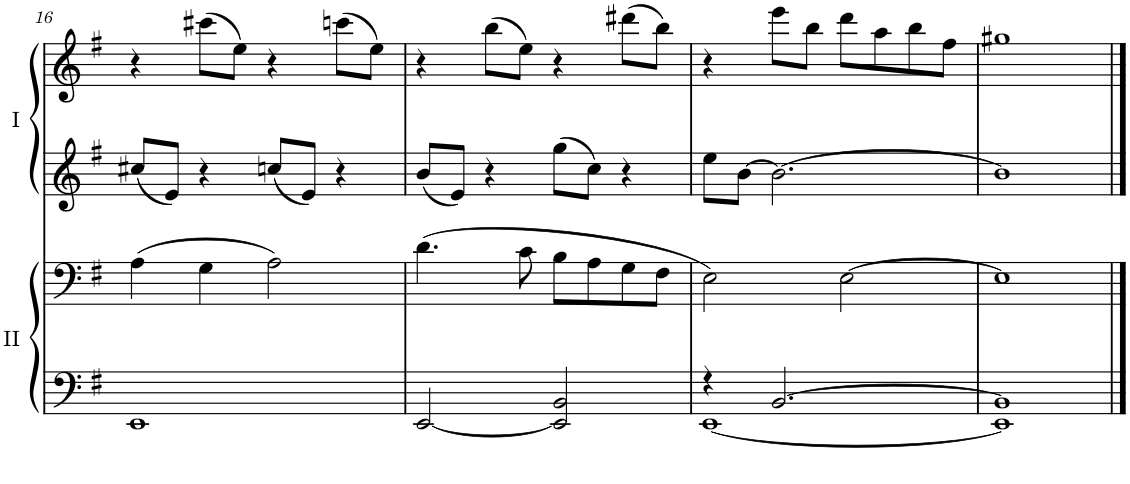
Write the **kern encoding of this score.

**kern	**kern	**kern	**kern
*part2	*part2	*part1	*part1
*staff4	*staff3	*staff2	*staff1
*I"II	*	*I"I	*
*I'II	*	*I'I	*
!!LO:PB:g=z
*clefF4	*clefF4	*clefG2	*clefG2
*k[f#]	*k[f#]	*k[f#]	*k[f#]
*M4/4	*M4/4	*M4/4	*M4/4
=16	=16	=16	=16
1EE	(4A\	8cc#X/L	4r
.	.	8e/J	.
.	4G\	4r	(8ccc#X\L
.	.	.	8ee\J)
.	2A\)	8ccn/L	4r
.	.	8e/J	.
.	.	4r	(8cccn\L
.	.	.	8ee\J)
=17	=17	=17	=17
[2EE/	(4.d\	8b/L	4r
.	.	8e/J	.
.	.	4r	(8bb\L
.	8c\	.	8ee\J)
2EE/] 2BB/	8B\L	8gg\L	4r
.	8A\	8cc\J	.
.	8G\	4r	(8ddd#X\L
.	8F#\J	.	8bb\J)
=18	=18	=18	=18
*^	*	*	*
4r	[1EE	2E\)	8ee\L	4r
.	.	.	[8b\J	.
[2.BB/	.	.	2.b\_	8eee\L
.	.	.	.	8bb\J
.	.	[2E\	.	8ddd\L
.	.	.	.	8aa\
.	.	.	.	8bb\
.	.	.	.	8ff#\J
=19	=19	=19	=19	=19
1BB]	1EE]	1E]	1b]	1gg#X
*v	*v	*	*	*
==	==	==	==
*-	*-	*-	*-
